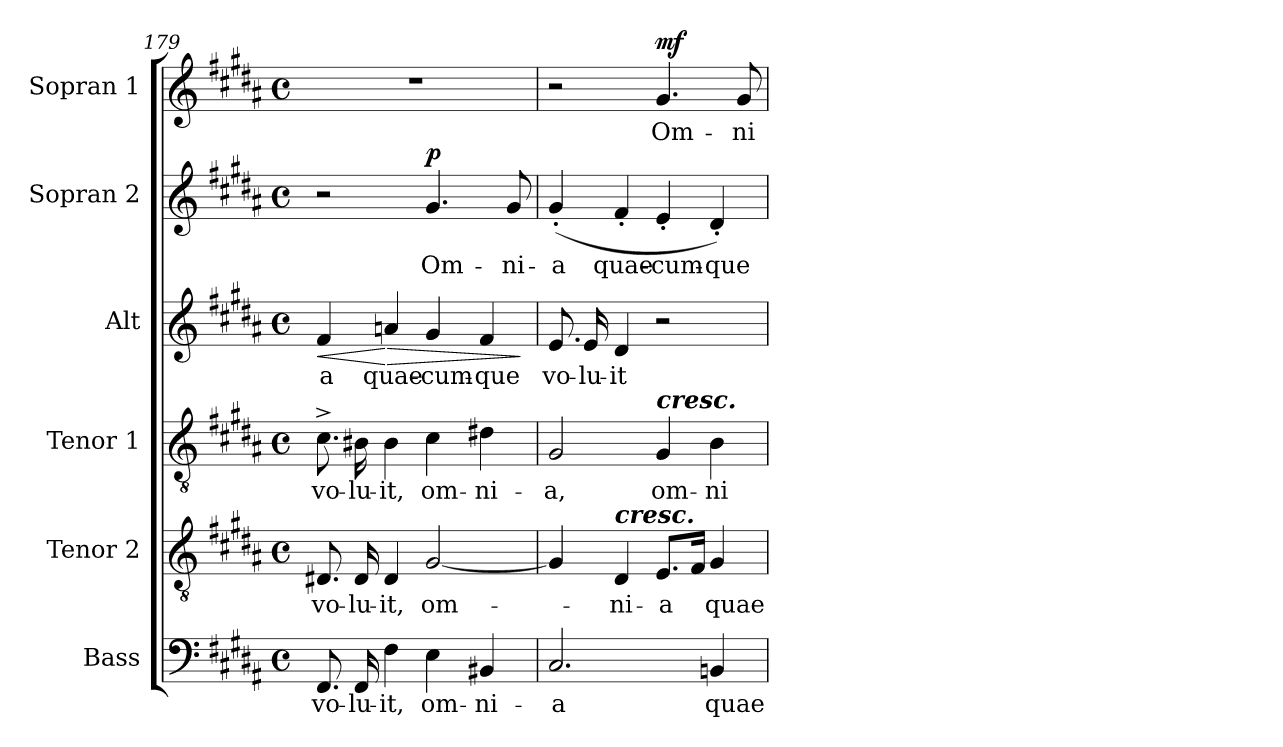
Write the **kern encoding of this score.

**kern	**text	**kern	**text	**kern	**text	**kern	**text	**dynam	**kern	**text	**dynam	**kern	**text	**dynam
*part6	*part6	*part5	*part5	*part4	*part4	*part3	*part3	*part3	*part2	*part2	*part2	*part1	*part1	*part1
*staff6	*staff6	*staff5	*staff5	*staff4	*staff4	*staff3	*staff3	*staff3	*staff2	*staff2	*staff2	*staff1	*staff1	*staff1
*I"Bass	*	*I"Tenor 2	*	*I"Tenor 1	*	*I"Alt	*	*	*I"Sopran 2	*	*	*I"Sopran 1	*	*
*I'B.	*	*I'T. 2	*	*I'T. 1	*	*I'A.	*	*	*I'S. 2	*	*	*I'S. 1	*	*
*clefF4	*	*clefGv2	*	*clefGv2	*	*clefG2	*	*	*clefG2	*	*	*clefG2	*	*
*k[f#c#g#d#a#]	*	*k[f#c#g#d#a#]	*	*k[f#c#g#d#a#]	*	*k[f#c#g#d#a#]	*	*	*k[f#c#g#d#a#]	*	*	*k[f#c#g#d#a#]	*	*
*B:	*	*B:	*	*B:	*	*B:	*	*	*B:	*	*	*B:	*	*
*M4/4	*	*M4/4	*	*M4/4	*	*M4/4	*	*	*M4/4	*	*	*M4/4	*	*
*met(c)	*	*met(c)	*	*met(c)	*	*met(c)	*	*	*met(c)	*	*	*met(c)	*	*
=179	=179	=179	=179	=179	=179	=179	=179	=179	=179	=179	=179	=179	=179	=179
!	!LO:LY:b	!	!LO:LY:b	!	!LO:LY:b	!	!LO:LY:b	!LO:HP:b	!	!	!	!	!	!
8.FF#/	vo-	8.D#X/	vo-	8.c#^>\	vo-	4f#/	-a	<	2r	.	.	1r	.	.
!	!LO:LY:b	!	!LO:LY:b	!	!LO:LY:b	!	!	!	!	!	!	!	!	!
16FF#/	-lu-	16D#/	-lu-	16B#X\	-lu-	.	.	.	.	.	.	.	.	.
!	!LO:LY:b	!	!LO:LY:b	!	!LO:LY:b	!	!LO:LY:b	!LO:HP:n=1:b	!	!	!	!	!	!
4F#\	-it,	4D#/	-it,	4B#\	-it,	4an/	quae-	[ >	.	.	.	.	.	.
!	!LO:LY:b	!	!LO:LY:b	!	!LO:LY:b	!	!LO:LY:b	!	!	!LO:LY:b	!LO:DY:a	!	!	!
4E\	om-	[2G#/	om-	4c#\	om-	4g#/	-cum-	.	4.g#/	Om-	p	.	.	.
!	!LO:LY:b	!	!	!	!LO:LY:b	!	!LO:LY:b	!	!	!	!	!	!	!
4BB#X/	-ni-	.	.	4d#X\	-ni-	4f#/	-que	.	.	.	.	.	.	.
!	!	!	!	!	!	!	!	!	!	!LO:LY:b	!	!	!	!
.	.	.	.	.	.	.	.	.	8g#/	-ni-	.	.	.	.
.	.	.	.	.	.	.	.	]	.	.	.	.	.	.
=180	=180	=180	=180	=180	=180	=180	=180	=180	=180	=180	=180	=180	=180	=180
!	!LO:LY:b	!	!	!	!LO:LY:b	!	!LO:LY:b	!	!	!LO:LY:b	!	!	!	!
2.C#/	-a	4G#/]	.	2G#/	-a,	8.e/	vo-	.	(>4g#'</	-a	.	2r	.	.
!	!	!	!	!	!	!	!LO:LY:b	!	!	!	!	!	!	!
.	.	.	.	.	.	16e/	-lu-	.	.	.	.	.	.	.
!	!	!LO:TX:a:Bi:t=cresc.	!	!	!	!	!	!	!	!	!	!	!	!
!	!	!	!LO:LY:b	!	!	!	!LO:LY:b	!	!	!LO:LY:b	!	!	!	!
.	.	4D#/	-ni-	.	.	4d#/	-it	.	4f#'</	quae-	.	.	.	.
!	!	!	!	!LO:TX:a:Bi:t=cresc.	!	!	!	!	!	!	!	!	!	!
!	!	!	!LO:LY:b	!	!LO:LY:b	!	!	!	!	!LO:LY:b	!	!	!LO:LY:b	!LO:DY:a
.	.	8.E/L	-a	4G#/	om-	2r	.	.	4e'</	-cum-	.	4.g#/	Om-	mf
.	.	16F#/Jk	.	.	.	.	.	.	.	.	.	.	.	.
!	!LO:LY:b	!	!LO:LY:b	!	!LO:LY:b	!	!	!	!	!LO:LY:b	!	!	!	!
4BBn/	quae-	4G#/	quae-	4B\	-ni-	.	.	.	4d#'</)	-que	.	.	.	.
!	!	!	!	!	!	!	!	!	!	!	!	!	!LO:LY:b	!
.	.	.	.	.	.	.	.	.	.	.	.	8g#/	-ni-	.
=	=	=	=	=	=	=	=	=	=	=	=	=	=	=
*-	*-	*-	*-	*-	*-	*-	*-	*-	*-	*-	*-	*-	*-	*-
